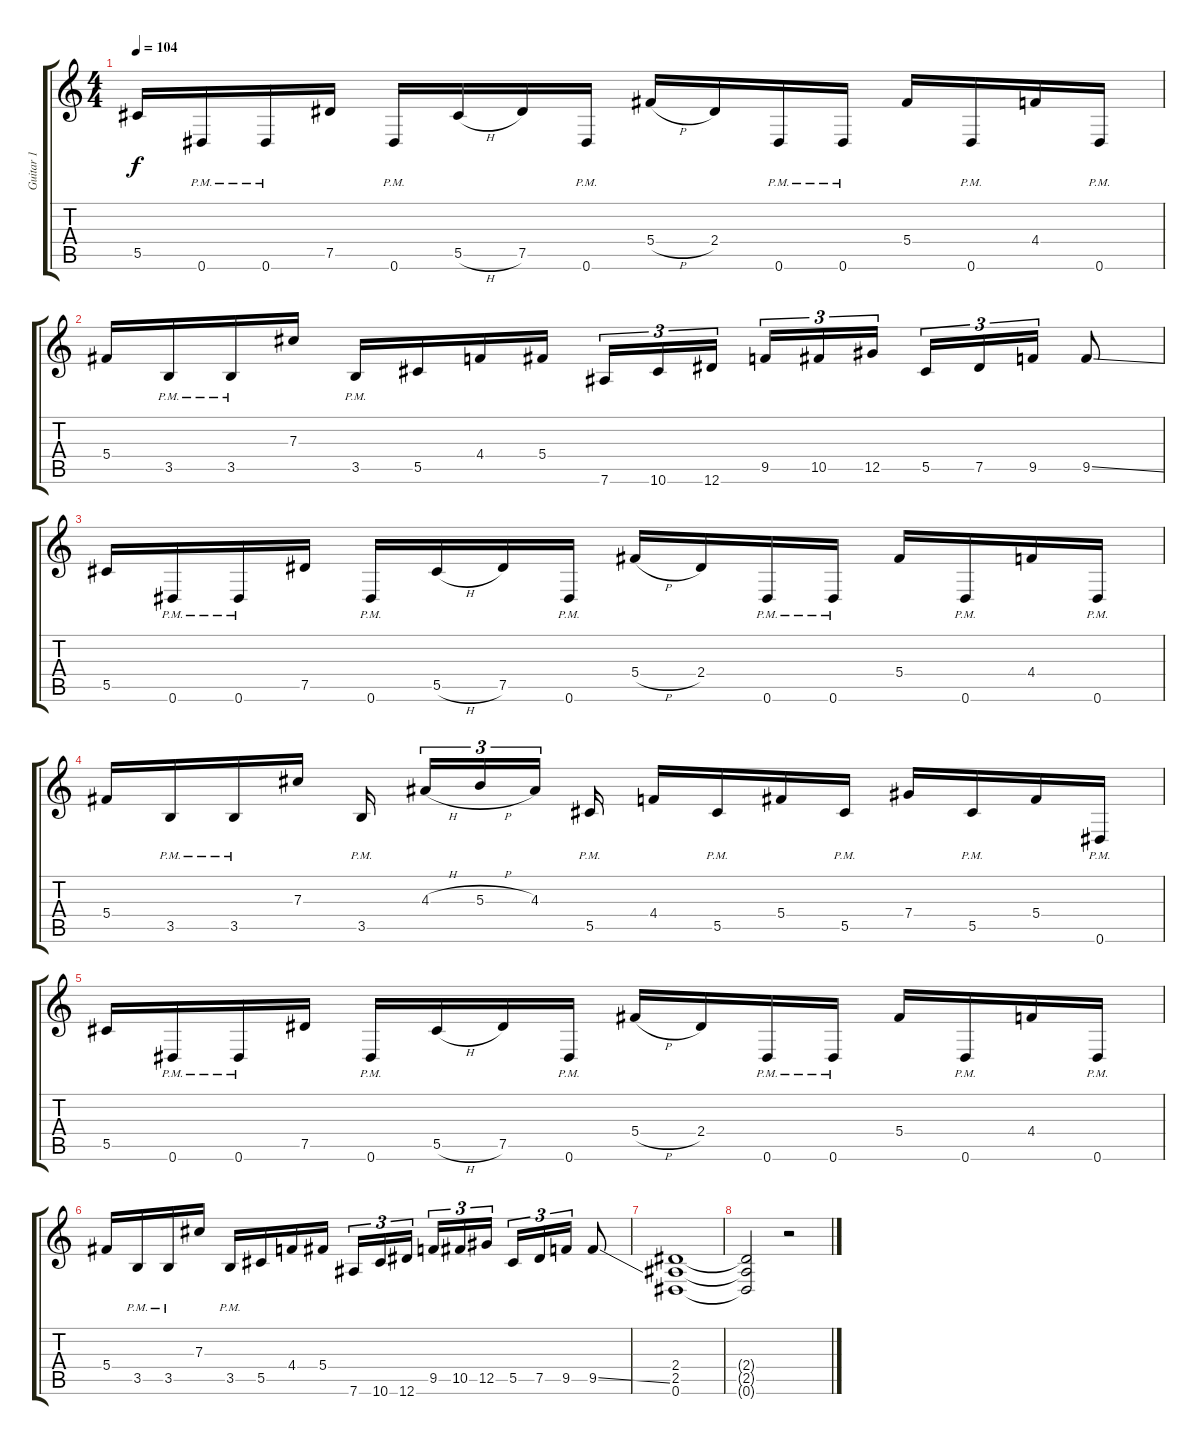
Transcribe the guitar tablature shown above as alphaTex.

\track ("Guitar 1" "Guitar 1") {instrument distortionguitar}
\staff {score tabs}
\tuning (Eb4 Bb3 Gb3 Db3 Ab2 Eb2) {hide}
\ts (4 4)
\tempo 104
\clef g2
\ks c
5.5.16{dy f} 0.6{pm}.16 0.6{pm}.16 7.5.16 0.6{pm}.16 5.5{h}.16 7.5.16 0.6{pm}.16 5.4{h}.16 2.4.16 0.6{pm}.16 0.6{pm}.16 5.4.16 0.6{pm}.16 4.4.16 0.6{pm}.16 |
5.4.16 3.5{pm}.16 3.5{pm}.16 7.3.16 3.5{pm}.16 5.5.16 4.4.16 5.4.16 7.6.16{tu (3 2)} 10.6.16{tu (3 2)} 12.6.16{tu (3 2)} 9.5.16{tu (3 2)} 10.5.16{tu (3 2)} 12.5.16{tu (3 2)} 5.5.16{tu (3 2)} 7.5.16{tu (3 2)} 9.5.16{tu (3 2)} 9.5{ss}.8 |
5.5.16 0.6{pm}.16 0.6{pm}.16 7.5.16 0.6{pm}.16 5.5{h}.16 7.5.16 0.6{pm}.16 5.4{h}.16 2.4.16 0.6{pm}.16 0.6{pm}.16 5.4.16 0.6{pm}.16 4.4.16 0.6{pm}.16 |
5.4.16 3.5{pm}.16 3.5{pm}.16 7.3.16 3.5{pm}.16 4.3{h}.16{tu (3 2)} 5.3{h}.16{tu (3 2)} 4.3.16{tu (3 2)} 5.5{pm}.16 4.4.16 5.5{pm}.16 5.4.16 5.5{pm}.16 7.4.16 5.5{pm}.16 5.4.16 0.6{pm}.16 |
5.5.16 0.6{pm}.16 0.6{pm}.16 7.5.16 0.6{pm}.16 5.5{h}.16 7.5.16 0.6{pm}.16 5.4{h}.16 2.4.16 0.6{pm}.16 0.6{pm}.16 5.4.16 0.6{pm}.16 4.4.16 0.6{pm}.16 |
5.4.16 3.5{pm}.16 3.5{pm}.16 7.3.16 3.5{pm}.16 5.5.16 4.4.16 5.4.16 7.6.16{tu (3 2)} 10.6.16{tu (3 2)} 12.6.16{tu (3 2)} 9.5.16{tu (3 2)} 10.5.16{tu (3 2)} 12.5.16{tu (3 2)} 5.5.16{tu (3 2)} 7.5.16{tu (3 2)} 9.5.16{tu (3 2)} 9.5{ss}.8 |
(2.4 2.5 0.6).1 |
(2.4{t} 2.5{t} 0.6{t}).2 r.2
